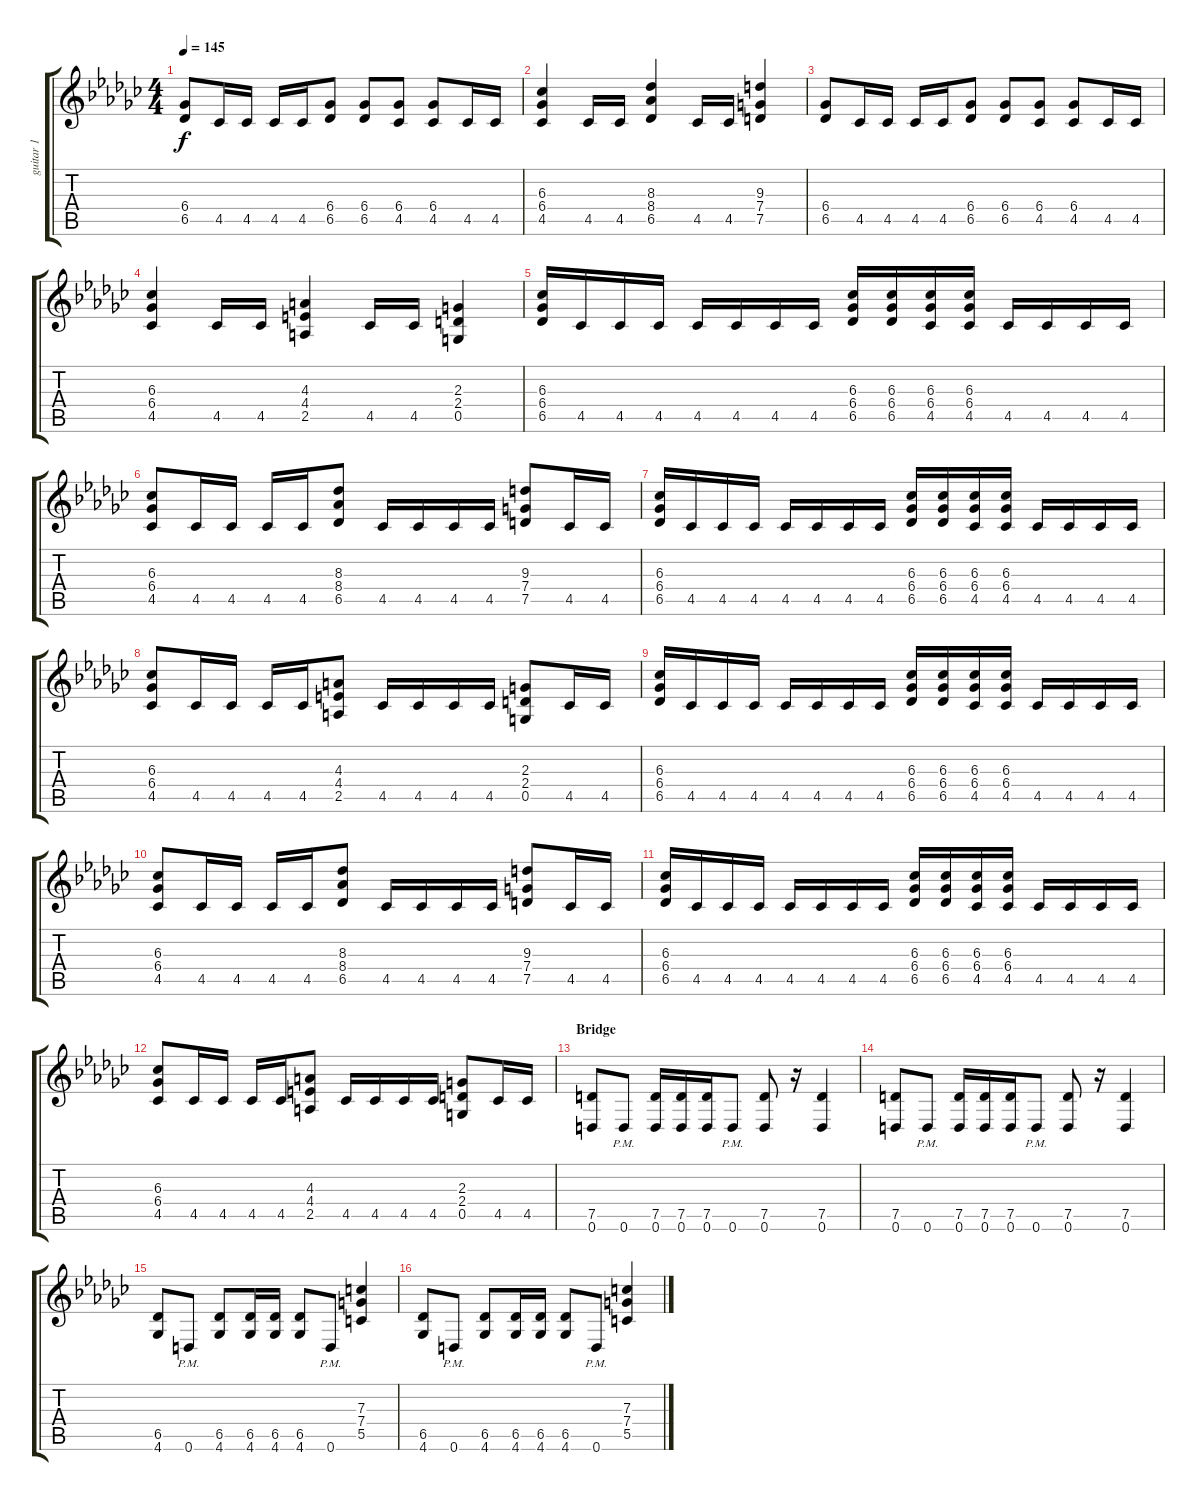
\track ("guitar 1" "guitar 1") {instrument distortionguitar}
\staff {score tabs}
\tuning (D4 A3 F3 C3 G2 D2) {hide}
\ts (4 4)
\tempo 145
\clef g2
\ks gb
(6.4 6.5).8{dy f instrument distortionguitar} 4.5.16 4.5.16 4.5.16 4.5.16 (6.4 6.5).8 (6.4 6.5).8 (6.4 4.5).8 (6.4 4.5).8 4.5.16 4.5.16 |
(6.3 6.4 4.5).4 4.5.16 4.5.16 (8.3 8.4 6.5).4 4.5.16 4.5.16 (9.3 7.4 7.5).4 |
(6.4 6.5).8 4.5.16 4.5.16 4.5.16 4.5.16 (6.4 6.5).8 (6.4 6.5).8 (6.4 4.5).8 (6.4 4.5).8 4.5.16 4.5.16 |
(6.3 6.4 4.5).4 4.5.16 4.5.16 (4.3 4.4 2.5).4 4.5.16 4.5.16 (2.3 2.4 0.5).4 |
(6.3 6.4 6.5).16 4.5.16 4.5.16 4.5.16 4.5.16 4.5.16 4.5.16 4.5.16 (6.3 6.4 6.5).16 (6.3 6.4 6.5).16 (6.3 6.4 4.5).16 (6.3 6.4 4.5).16 4.5.16 4.5.16 4.5.16 4.5.16 |
(6.3 6.4 4.5).8 4.5.16 4.5.16 4.5.16 4.5.16 (8.3 8.4 6.5).8 4.5.16 4.5.16 4.5.16 4.5.16 (9.3 7.4 7.5).8 4.5.16 4.5.16 |
(6.3 6.4 6.5).16 4.5.16 4.5.16 4.5.16 4.5.16 4.5.16 4.5.16 4.5.16 (6.3 6.4 6.5).16 (6.3 6.4 6.5).16 (6.3 6.4 4.5).16 (6.3 6.4 4.5).16 4.5.16 4.5.16 4.5.16 4.5.16 |
(6.3 6.4 4.5).8 4.5.16 4.5.16 4.5.16 4.5.16 (4.3 4.4 2.5).8 4.5.16 4.5.16 4.5.16 4.5.16 (2.3 2.4 0.5).8 4.5.16 4.5.16 |
(6.3 6.4 6.5).16 4.5.16 4.5.16 4.5.16 4.5.16 4.5.16 4.5.16 4.5.16 (6.3 6.4 6.5).16 (6.3 6.4 6.5).16 (6.3 6.4 4.5).16 (6.3 6.4 4.5).16 4.5.16 4.5.16 4.5.16 4.5.16 |
(6.3 6.4 4.5).8 4.5.16 4.5.16 4.5.16 4.5.16 (8.3 8.4 6.5).8 4.5.16 4.5.16 4.5.16 4.5.16 (9.3 7.4 7.5).8 4.5.16 4.5.16 |
(6.3 6.4 6.5).16 4.5.16 4.5.16 4.5.16 4.5.16 4.5.16 4.5.16 4.5.16 (6.3 6.4 6.5).16 (6.3 6.4 6.5).16 (6.3 6.4 4.5).16 (6.3 6.4 4.5).16 4.5.16 4.5.16 4.5.16 4.5.16 |
(6.3 6.4 4.5).8 4.5.16 4.5.16 4.5.16 4.5.16 (4.3 4.4 2.5).8 4.5.16 4.5.16 4.5.16 4.5.16 (2.3 2.4 0.5).8 4.5.16 4.5.16 |
\section ("" "Bridge")
(7.5 0.6).8{instrument distortionguitar} 0.6{pm}.8 (7.5 0.6).16 (7.5 0.6).16 (7.5 0.6).16 0.6{pm}.8 (7.5 0.6).8 r.16 (7.5 0.6).4 |
(7.5 0.6).8{instrument distortionguitar} 0.6{pm}.8 (7.5 0.6).16 (7.5 0.6).16 (7.5 0.6).16 0.6{pm}.8 (7.5 0.6).8 r.16 (7.5 0.6).4 |
(6.5 4.6).8 0.6{pm}.8 (6.5 4.6).8 (6.5 4.6).16 (6.5 4.6).16 (6.5 4.6).8 0.6{pm}.8 (7.3 7.4 5.5).4 |
(6.5 4.6).8 0.6{pm}.8 (6.5 4.6).8 (6.5 4.6).16 (6.5 4.6).16 (6.5 4.6).8 0.6{pm}.8 (7.3 7.4 5.5).4
